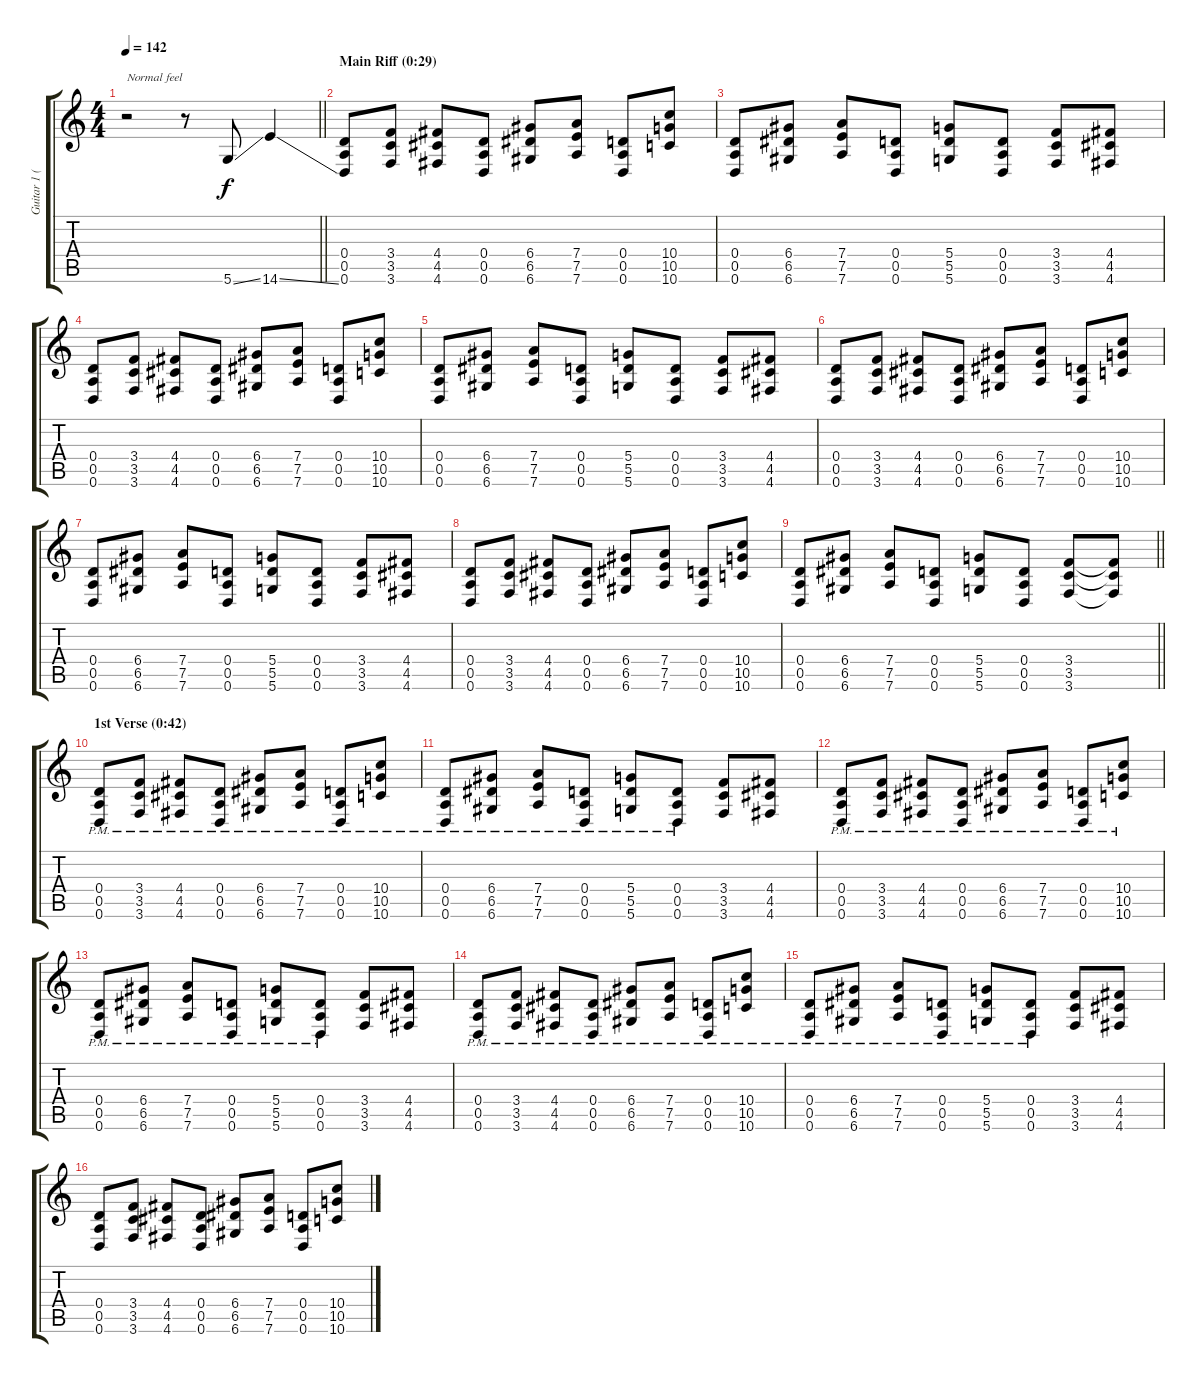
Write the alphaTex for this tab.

\track ("Guitar 1 (Slash)" "Guitar 1 (") {instrument overdrivenguitar}
\staff {score tabs}
\tuning (E4 B3 G3 D3 A2 D2) {hide}
\ts (4 4)
\tempo 142
\clef g2
\barLineRight lightlight
\ks c
r.2{txt "Normal feel" dy mf} r.8 5.6{ss}.8{dy f} 14.6{ss}.4 |
\section ("" "Main Riff (0:29)")
(0.4 0.5 0.6).8 (3.4 3.5 3.6).8 (4.4 4.5 4.6).8 (0.4 0.5 0.6).8 (6.4 6.5 6.6).8 (7.4 7.5 7.6).8 (0.4 0.5 0.6).8 (10.4 10.5 10.6).8 |
(0.4 0.5 0.6).8 (6.4 6.5 6.6).8 (7.4 7.5 7.6).8 (0.4 0.5 0.6).8 (5.4 5.5 5.6).8 (0.4 0.5 0.6).8 (3.4 3.5 3.6).8 (4.4 4.5 4.6).8 |
(0.4 0.5 0.6).8 (3.4 3.5 3.6).8 (4.4 4.5 4.6).8 (0.4 0.5 0.6).8 (6.4 6.5 6.6).8 (7.4 7.5 7.6).8 (0.4 0.5 0.6).8 (10.4 10.5 10.6).8 |
(0.4 0.5 0.6).8 (6.4 6.5 6.6).8 (7.4 7.5 7.6).8 (0.4 0.5 0.6).8 (5.4 5.5 5.6).8 (0.4 0.5 0.6).8 (3.4 3.5 3.6).8 (4.4 4.5 4.6).8 |
(0.4 0.5 0.6).8 (3.4 3.5 3.6).8 (4.4 4.5 4.6).8 (0.4 0.5 0.6).8 (6.4 6.5 6.6).8 (7.4 7.5 7.6).8 (0.4 0.5 0.6).8 (10.4 10.5 10.6).8 |
(0.4 0.5 0.6).8 (6.4 6.5 6.6).8 (7.4 7.5 7.6).8 (0.4 0.5 0.6).8 (5.4 5.5 5.6).8 (0.4 0.5 0.6).8 (3.4 3.5 3.6).8 (4.4 4.5 4.6).8 |
(0.4 0.5 0.6).8 (3.4 3.5 3.6).8 (4.4 4.5 4.6).8 (0.4 0.5 0.6).8 (6.4 6.5 6.6).8 (7.4 7.5 7.6).8 (0.4 0.5 0.6).8 (10.4 10.5 10.6).8 |
\barLineRight lightlight
(0.4 0.5 0.6).8 (6.4 6.5 6.6).8 (7.4 7.5 7.6).8 (0.4 0.5 0.6).8 (5.4 5.5 5.6).8 (0.4 0.5 0.6).8 (3.4 3.5 3.6).8 (3.4{t} 3.5{t} 3.6{t}).8 |
\section ("" "1st Verse (0:42)")
(0.4{pm} 0.5{pm} 0.6{pm}).8 (3.4{pm} 3.5{pm} 3.6{pm}).8 (4.4{pm} 4.5{pm} 4.6{pm}).8 (0.4{pm} 0.5{pm} 0.6{pm}).8 (6.4{pm} 6.5{pm} 6.6{pm}).8 (7.4{pm} 7.5{pm} 7.6{pm}).8 (0.4{pm} 0.5{pm} 0.6{pm}).8 (10.4{pm} 10.5{pm} 10.6{pm}).8 |
(0.4{pm} 0.5{pm} 0.6{pm}).8 (6.4{pm} 6.5{pm} 6.6{pm}).8 (7.4{pm} 7.5{pm} 7.6{pm}).8 (0.4{pm} 0.5{pm} 0.6{pm}).8 (5.4{pm} 5.5{pm} 5.6{pm}).8 (0.4{pm} 0.5{pm} 0.6{pm}).8 (3.4 3.5 3.6).8 (4.4 4.5 4.6).8 |
(0.4{pm} 0.5{pm} 0.6{pm}).8 (3.4{pm} 3.5{pm} 3.6{pm}).8 (4.4{pm} 4.5{pm} 4.6{pm}).8 (0.4{pm} 0.5{pm} 0.6{pm}).8 (6.4{pm} 6.5{pm} 6.6{pm}).8 (7.4{pm} 7.5{pm} 7.6{pm}).8 (0.4{pm} 0.5{pm} 0.6{pm}).8 (10.4{pm} 10.5{pm} 10.6{pm}).8 |
(0.4{pm} 0.5{pm} 0.6{pm}).8 (6.4{pm} 6.5{pm} 6.6{pm}).8 (7.4{pm} 7.5{pm} 7.6{pm}).8 (0.4{pm} 0.5{pm} 0.6{pm}).8 (5.4{pm} 5.5{pm} 5.6{pm}).8 (0.4{pm} 0.5{pm} 0.6{pm}).8 (3.4 3.5 3.6).8 (4.4 4.5 4.6).8 |
(0.4{pm} 0.5{pm} 0.6{pm}).8 (3.4{pm} 3.5{pm} 3.6{pm}).8 (4.4{pm} 4.5{pm} 4.6{pm}).8 (0.4{pm} 0.5{pm} 0.6{pm}).8 (6.4{pm} 6.5{pm} 6.6{pm}).8 (7.4{pm} 7.5{pm} 7.6{pm}).8 (0.4{pm} 0.5{pm} 0.6{pm}).8 (10.4{pm} 10.5{pm} 10.6{pm}).8 |
(0.4{pm} 0.5{pm} 0.6{pm}).8 (6.4{pm} 6.5{pm} 6.6{pm}).8 (7.4{pm} 7.5{pm} 7.6{pm}).8 (0.4{pm} 0.5{pm} 0.6{pm}).8 (5.4{pm} 5.5{pm} 5.6{pm}).8 (0.4{pm} 0.5{pm} 0.6{pm}).8 (3.4 3.5 3.6).8 (4.4 4.5 4.6).8 |
(0.4 0.5 0.6).8 (3.4 3.5 3.6).8 (4.4 4.5 4.6).8 (0.4 0.5 0.6).8 (6.4 6.5 6.6).8 (7.4 7.5 7.6).8 (0.4 0.5 0.6).8 (10.4 10.5 10.6).8
